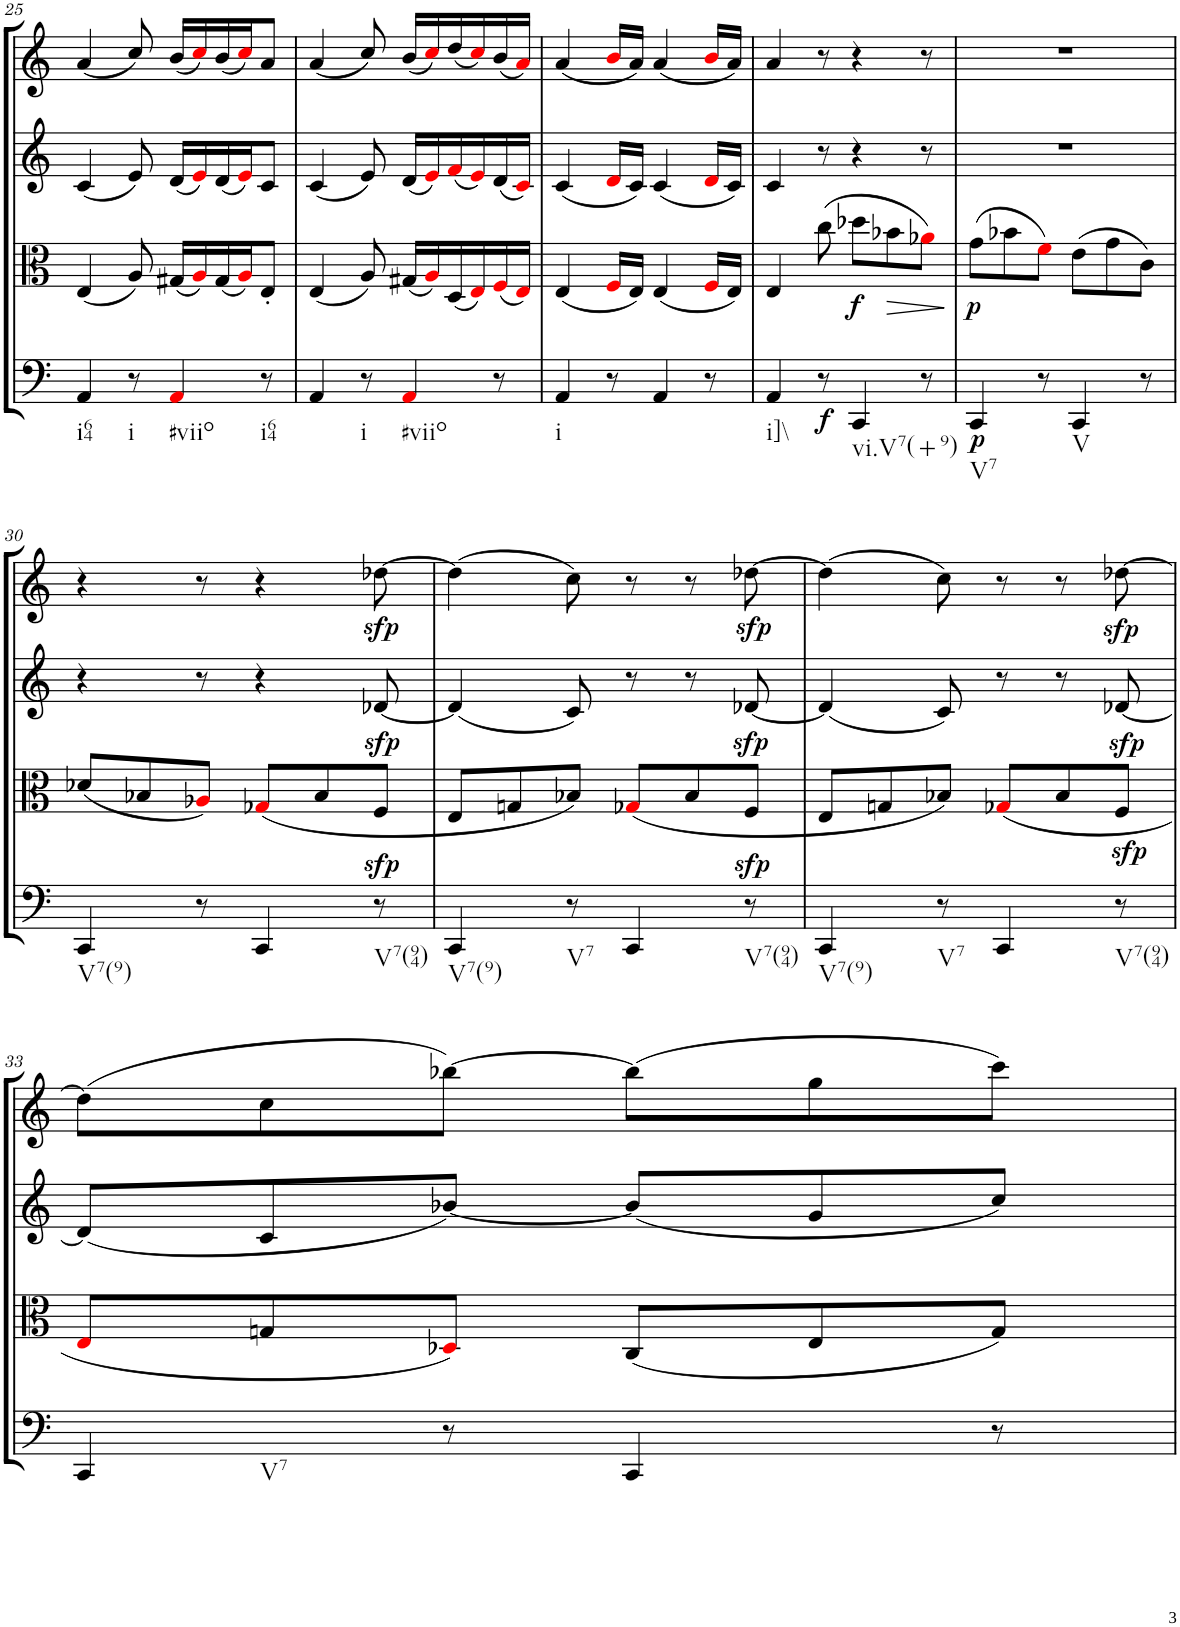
**kern	**dynam	**kern	**dynam	**kern	**kern	**dynam
*part4	*part4	*part3	*part3	*part2	*part1	*part1
*staff4	*staff4	*staff3	*staff3	*staff2	*staff1	*staff1
*I"Cello	*	*I"Viola	*	*I"2nd Violin	*I"1st Violin	*
*	*	*I'Vla	*	*I'Vln	*I'Vln	*
!!LO:PB:g=z
*clefF4	*	*clefC3	*	*clefG2	*clefG2	*
*k[]	*	*k[]	*	*k[]	*k[]	*
*M6/8	*	*M6/8	*	*M6/8	*M6/8	*
=25	=25	=25	=25	=25	=25	=25
!LO:TX:b:t=i64	!	!	!	!	!	!
4AA/	.	(4E/	.	(4c/	(4a/	.
!LO:TX:b:t=i	!	!	!	!	!	!
8r	.	8A/)	.	8e/)	8cc/)	.
!LO:TX:b:t=#viio	!	!	!	!	!	!
4AAi/	.	(16G#X/LL	.	(16d/LL	(16b/LL	.
.	.	16Ai/)	.	16ei/)	16cci/)	.
.	.	(16G#/	.	(16d/	(16b/	.
.	.	16Ai/J)	.	16ei/J)	16cci/J)	.
!LO:TX:b:t=i64	!	!	!	!	!	!
8r	.	8E'/J	.	8c/J	8a/J	.
=26	=26	=26	=26	=26	=26	=26
4AA/	.	(4E/	.	(4c/	(4a/	.
!LO:TX:b:t=i	!	!	!	!	!	!
8r	.	8A/)	.	8e/)	8cc/)	.
!LO:TX:b:t=#viio	!	!	!	!	!	!
4AAi/	.	(16G#X/LL	.	(16d/LL	(16b/LL	.
.	.	16Ai/)	.	16ei/)	16cci/)	.
.	.	(16D/	.	(16fi/	(16dd/	.
.	.	16Ei/)	.	16ei/)	16cci/)	.
8r	.	(16Fi/	.	(16d/	(16b/	.
.	.	16Ei/JJ)	.	16ci/JJ)	16ai/JJ)	.
=27	=27	=27	=27	=27	=27	=27
!LO:TX:b:t=i	!	!	!	!	!	!
4AA/	.	(4E/	.	(4c/	(4a/	.
8r	.	16Fi/LL	.	16di/LL	16bi/LL	.
.	.	16E/JJ)	.	16c/JJ)	16a/JJ)	.
4AA/	.	(4E/	.	(4c/	(4a/	.
8r	.	16Fi/LL	.	16di/LL	16bi/LL	.
.	.	16E/JJ)	.	16c/JJ)	16a/JJ)	.
=28	=28	=28	=28	=28	=28	=28
!LO:TX:b:t=i]\\	!	!	!	!	!	!
4AA/	.	4E/	.	4c/	4a/	.
!	!LO:DY:b	!	!	!	!	!
8r	f	(8cc\	.	8r	8r	.
!LO:TX:b:t=vi.V7(+9)	!	!	!	!	!	!
!	!	!	!LO:DY:b	!	!	!
4CC/	.	8dd-X\L	f	4r	4r	.
!	!	!	!LO:HP:b	!	!	!
.	.	8b-X\	>	.	.	.
8r	.	8a-Xi\J)	.	8r	8r	.
.	.	.	]	.	.	.
=29	=29	=29	=29	=29	=29	=29
!LO:TX:b:t=V7	!	!	!	!	!	!
!	!LO:DY:b	!	!LO:DY:b	!	!	!
4CC/	p	(8g\L	p	2.r	2.r	.
.	.	8b-X\	.	.	.	.
8r	.	8fi\J)	.	.	.	.
!LO:TX:b:t=V	!	!	!	!	!	!
4CC/	.	(8e\L	.	.	.	.
.	.	8g\	.	.	.	.
8r	.	8c\J)	.	.	.	.
!!LO:LB:g=z
=30	=30	=30	=30	=30	=30	=30
!LO:TX:b:t=V7(9)	!	!	!	!	!	!
4CC/	.	(8d-X/L	.	4r	4r	.
.	.	8B-X/	.	.	.	.
8r	.	8A-Xi/J)	.	8r	8r	.
4CC/	.	(8G-Xi/L	.	4r	4r	.
.	.	8B-/	.	.	.	.
!LO:TX:b:t=V7(94)	!	!	!	!	!	!
!	!LO:DY:a	!	!LO:DY:a	!	!	!LO:DY:b
8r	sfp	8F/J	sfp	[8d-X/	[8dd-X\	sfp
=31	=31	=31	=31	=31	=31	=31
!LO:TX:b:t=V7(9)	!	!	!	!	!	!
4CC/	.	8E/L	.	(4d-/]	(4dd-\]	.
.	.	8Gn/	.	.	.	.
!LO:TX:b:t=V7	!	!	!	!	!	!
8r	.	8B-X/J)	.	8c/)	8cc\)	.
4CC/	.	(8G-Xi/L	.	8r	8r	.
.	.	8B-/	.	8r	8r	.
!LO:TX:b:t=V7(94)	!	!	!	!	!	!
!	!LO:DY:a	!	!LO:DY:a	!	!	!LO:DY:b
8r	sfp	8F/J	sfp	[8d-X/	[8dd-X\	sfp
=32	=32	=32	=32	=32	=32	=32
!LO:TX:b:t=V7(9)	!	!	!	!	!	!
4CC/	.	8E/L	.	(4d-/]	(4dd-\]	.
.	.	8Gn/	.	.	.	.
!LO:TX:b:t=V7	!	!	!	!	!	!
8r	.	8B-X/J)	.	8c/)	8cc\)	.
4CC/	.	(8G-Xi/L	.	8r	8r	.
.	.	8B-/	.	8r	8r	.
!LO:TX:b:t=V7(94)	!	!	!	!	!	!
!	!	!	!LO:DY:b	!	!	!
!	!	!	!LO:DY:n=1:a	!	!	!LO:DY:b
8r	.	8F/J	sfp sfp	[8d-X/	[8dd-X\	sfp
!!LO:LB:g=z
=33	=33	=33	=33	=33	=33	=33
!LO:TX:b:t=V7	!	!	!	!	!	!
4CC/	.	8Ei/L	.	(8d-/L]	(8dd-\L]	.
.	.	8Gn/	.	8c/	8cc\	.
8r	.	8D-Xi/J)	.	[8b-X/J)	[8bb-X\J)	.
4CC/	.	(8C/L	.	(8b-/L]	(8bb-\L]	.
.	.	8E/	.	8g/	8gg\	.
8r	.	8G/J)	.	8cc/J)	8ccc\J)	.
=	=	=	=	=	=	=
*-	*-	*-	*-	*-	*-	*-
